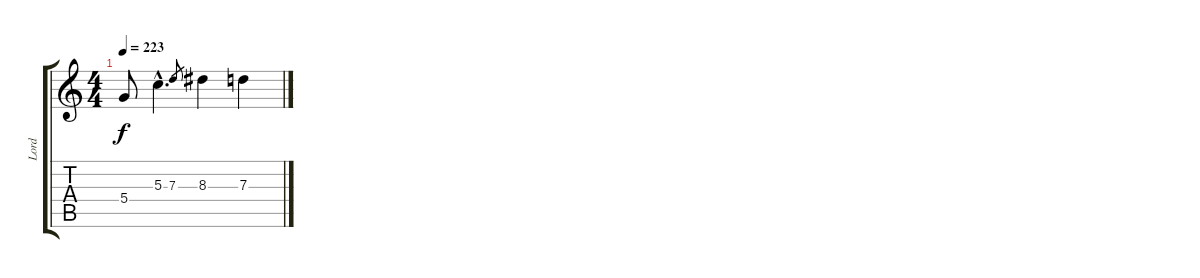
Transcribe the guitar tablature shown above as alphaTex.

\track ("Lord" "Lord") {instrument rockorgan}
\staff {score tabs}
\tuning (E5 B4 G4 D4 A3 E3) {hide}
\ts (4 4)
\tempo 223
\clef g2
\ks c
5.4{t}.8{dy f} 5.3{hac}.4{d} 7.3.8{gr} 8.3.4 7.3.4
